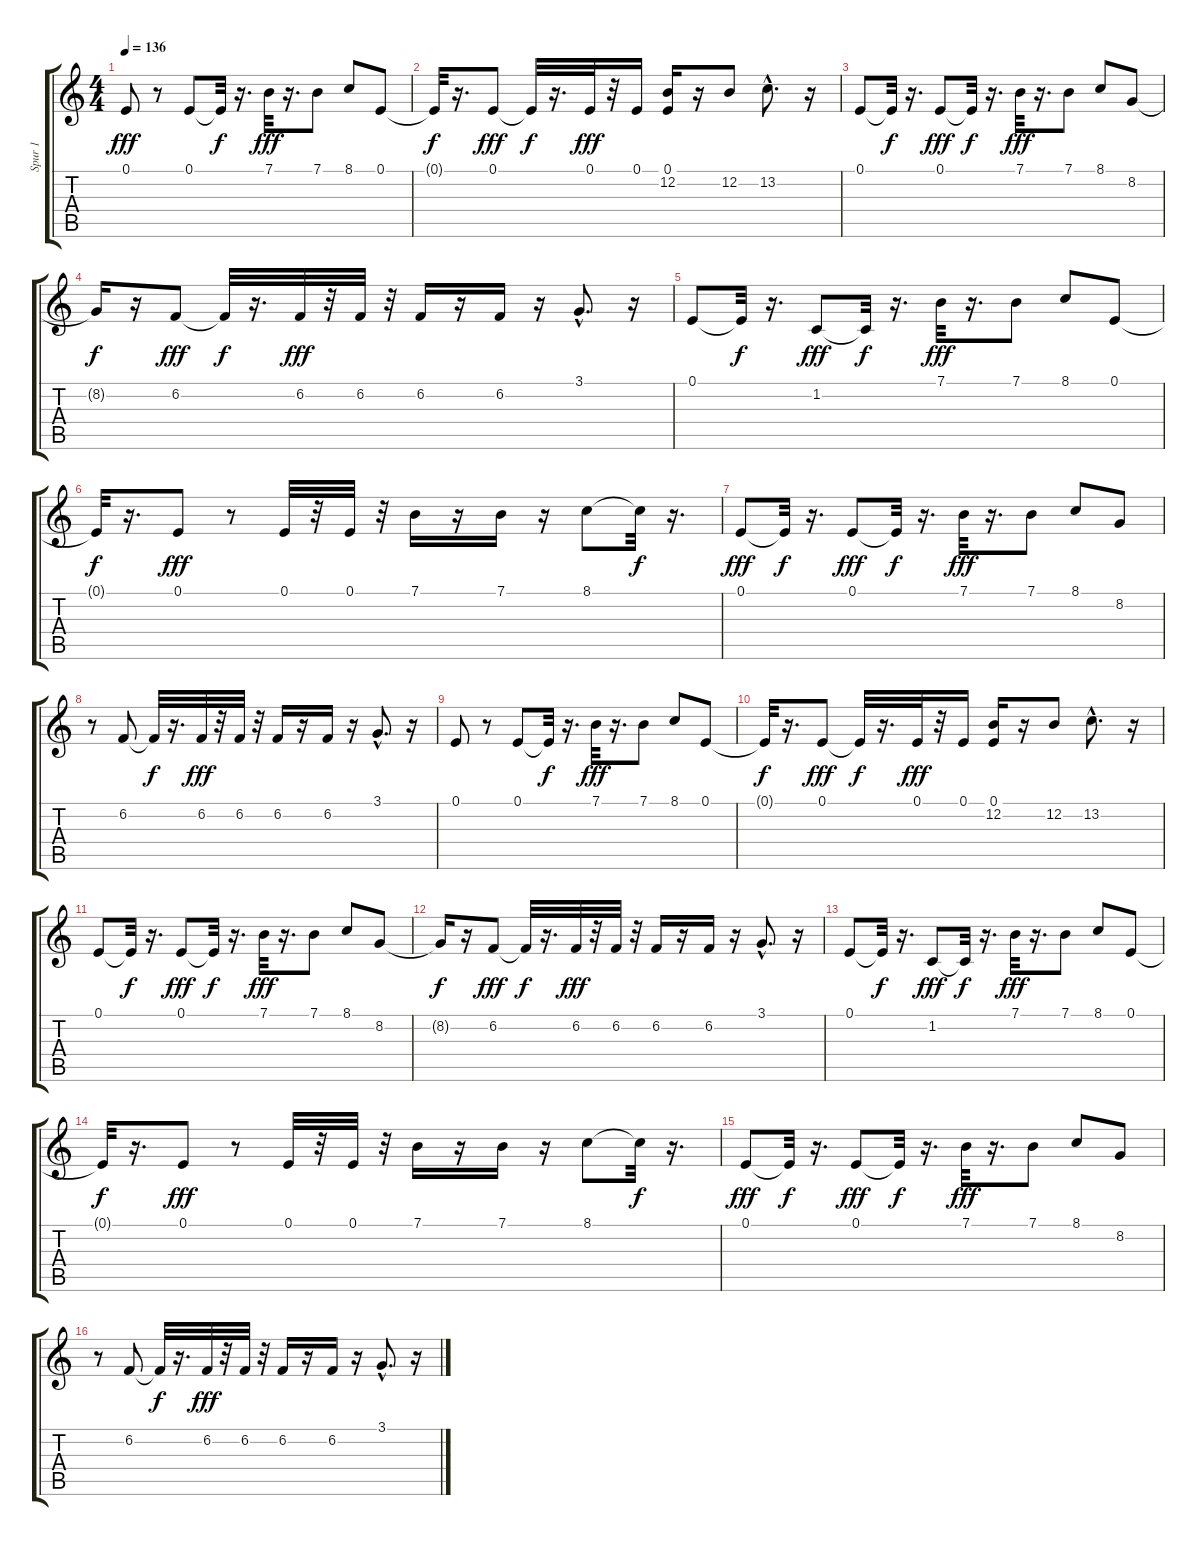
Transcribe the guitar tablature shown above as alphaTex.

\track ("Spur 1" "Spur 1") {instrument orchestralharp}
\staff {score tabs}
\tuning (E4 B3 G3 D3 A2 E2) {hide}
\ts (4 4)
\tempo 136
\clef g2
\ks c
0.1.8{dy fff instrument orchestralharp} r.8 0.1.8 0.1{t}.32{dy f} r.16{d} 7.1.32{dy fff} r.16{d} 7.1.8 8.1.8 0.1.8 |
0.1{t}.32{dy f} r.16{d} 0.1.8{dy fff} 0.1{t}.32{dy f} r.16{d} 0.1.32{dy fff} r.32 0.1.16 (0.1 12.2).16 r.16 12.2.8 13.2{hac}.8{d} r.16 |
0.1.8 0.1{t}.32{dy f} r.16{d} 0.1.8{dy fff} 0.1{t}.32{dy f} r.16{d} 7.1.32{dy fff} r.16{d} 7.1.8 8.1.8 8.2.8 |
8.2{t}.16{dy f} r.16 6.2.8{dy fff} 6.2{t}.32{dy f} r.16{d} 6.2.32{dy fff} r.32 6.2.32 r.32 6.2.16 r.16 6.2.16 r.16 3.1{hac}.8{d} r.16 |
0.1.8 0.1{t}.32{dy f} r.16{d} 1.2.8{dy fff} 1.2{t}.32{dy f} r.16{d} 7.1.32{dy fff} r.16{d} 7.1.8 8.1.8 0.1.8 |
0.1{t}.32{dy f} r.16{d} 0.1.8{dy fff} r.8 0.1.32 r.32 0.1.32 r.32 7.1.16 r.16 7.1.16 r.16 8.1.8 8.1{t}.32{dy f} r.16{d} |
0.1.8{dy fff} 0.1{t}.32{dy f} r.16{d} 0.1.8{dy fff} 0.1{t}.32{dy f} r.16{d} 7.1.32{dy fff} r.16{d} 7.1.8 8.1.8 8.2.8 |
r.8 6.2.8 6.2{t}.32{dy f} r.16{d} 6.2.32{dy fff} r.32 6.2.32 r.32 6.2.16 r.16 6.2.16 r.16 3.1{hac}.8{d} r.16 |
0.1.8 r.8 0.1.8 0.1{t}.32{dy f} r.16{d} 7.1.32{dy fff} r.16{d} 7.1.8 8.1.8 0.1.8 |
0.1{t}.32{dy f} r.16{d} 0.1.8{dy fff} 0.1{t}.32{dy f} r.16{d} 0.1.32{dy fff} r.32 0.1.16 (0.1 12.2).16 r.16 12.2.8 13.2{hac}.8{d} r.16 |
0.1.8 0.1{t}.32{dy f} r.16{d} 0.1.8{dy fff} 0.1{t}.32{dy f} r.16{d} 7.1.32{dy fff} r.16{d} 7.1.8 8.1.8 8.2.8 |
8.2{t}.16{dy f} r.16 6.2.8{dy fff} 6.2{t}.32{dy f} r.16{d} 6.2.32{dy fff} r.32 6.2.32 r.32 6.2.16 r.16 6.2.16 r.16 3.1{hac}.8{d} r.16 |
0.1.8 0.1{t}.32{dy f} r.16{d} 1.2.8{dy fff} 1.2{t}.32{dy f} r.16{d} 7.1.32{dy fff} r.16{d} 7.1.8 8.1.8 0.1.8 |
0.1{t}.32{dy f} r.16{d} 0.1.8{dy fff} r.8 0.1.32 r.32 0.1.32 r.32 7.1.16 r.16 7.1.16 r.16 8.1.8 8.1{t}.32{dy f} r.16{d} |
0.1.8{dy fff} 0.1{t}.32{dy f} r.16{d} 0.1.8{dy fff} 0.1{t}.32{dy f} r.16{d} 7.1.32{dy fff} r.16{d} 7.1.8 8.1.8 8.2.8 |
r.8 6.2.8 6.2{t}.32{dy f} r.16{d} 6.2.32{dy fff} r.32 6.2.32 r.32 6.2.16 r.16 6.2.16 r.16 3.1{hac}.8{d} r.16
